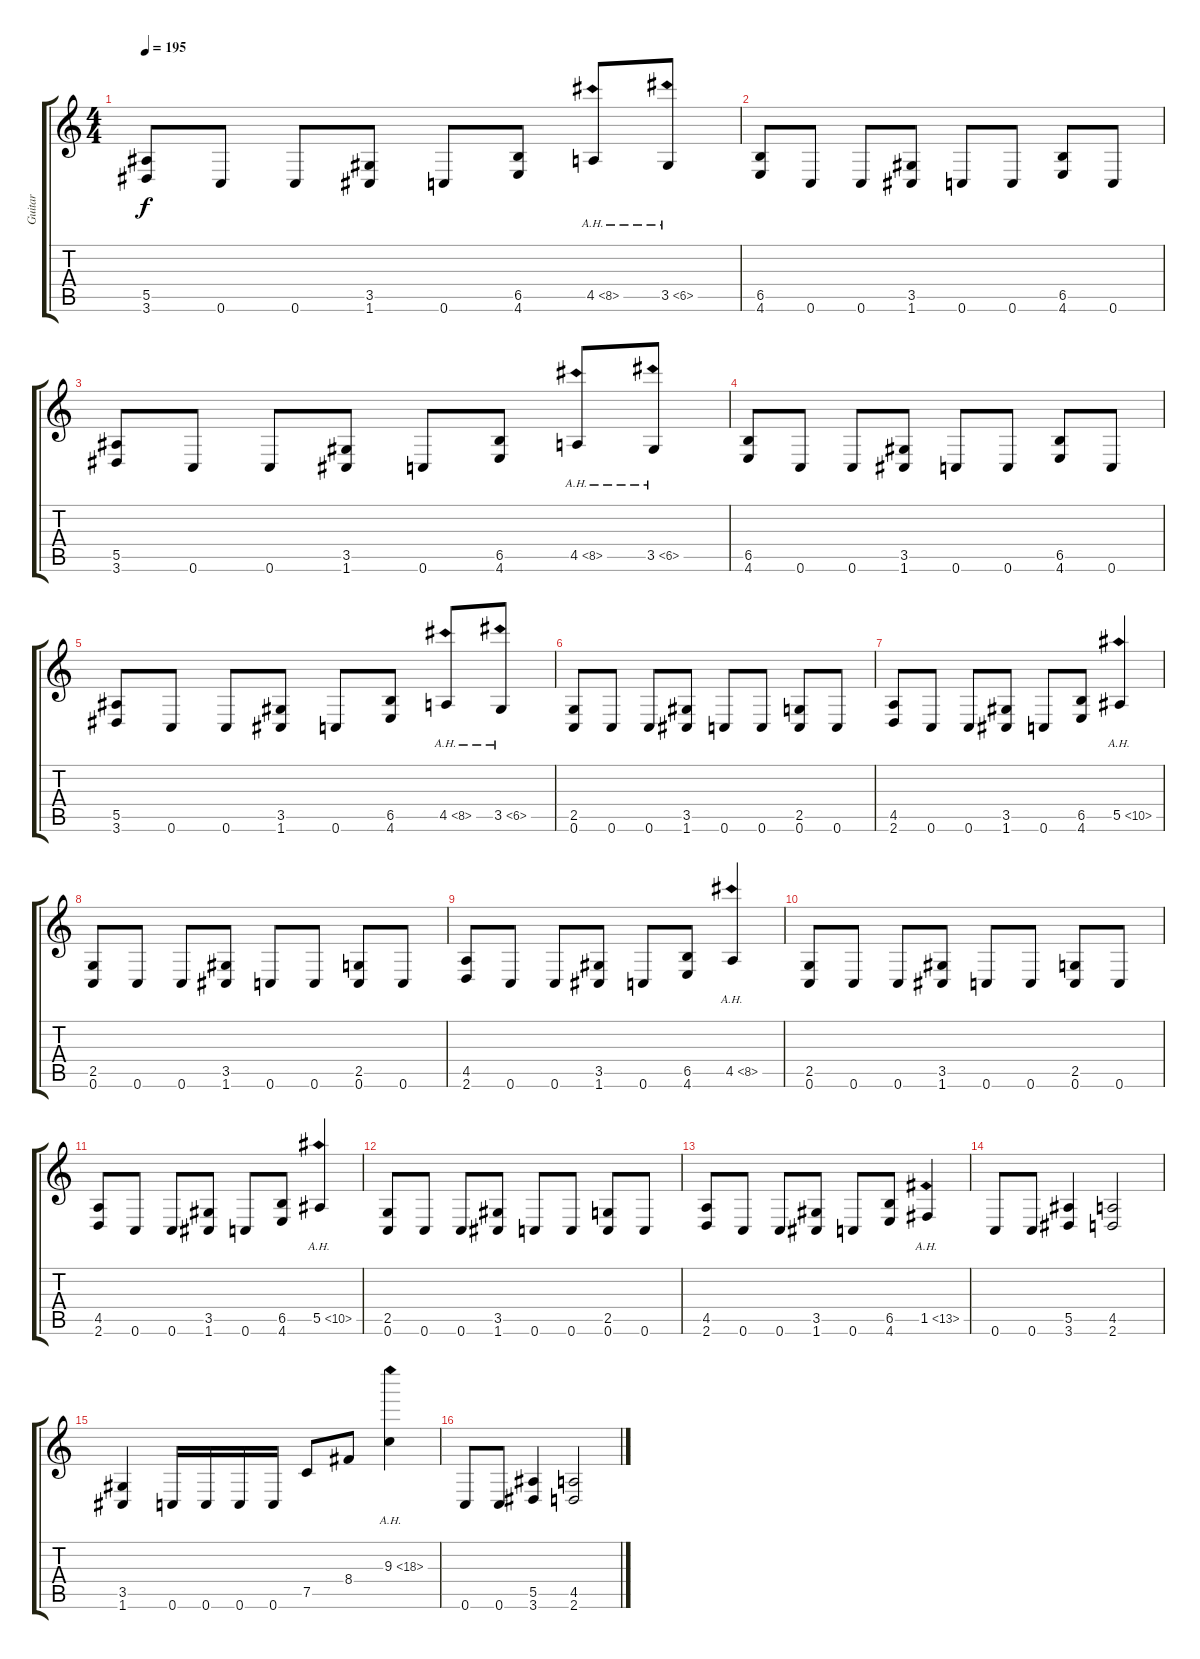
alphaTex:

\track ("Guitar" "Guitar") {instrument overdrivenguitar}
\staff {score tabs}
\tuning (C4 G3 Eb3 Bb2 F2 C2) {hide}
\ts (4 4)
\tempo 195
\clef g2
\ks c
(5.5 3.6).8{dy f} 0.6.8 0.6.8 (3.5 1.6).8 0.6.8 (6.5 4.6).8 4.5{ah 4}.8 3.5{ah 3}.8 |
(6.5 4.6).8 0.6.8 0.6.8 (3.5 1.6).8 0.6.8 0.6.8 (6.5 4.6).8 0.6.8 |
(5.5 3.6).8 0.6.8 0.6.8 (3.5 1.6).8 0.6.8 (6.5 4.6).8 4.5{ah 4}.8 3.5{ah 3}.8 |
(6.5 4.6).8 0.6.8 0.6.8 (3.5 1.6).8 0.6.8 0.6.8 (6.5 4.6).8 0.6.8 |
(5.5 3.6).8 0.6.8 0.6.8 (3.5 1.6).8 0.6.8 (6.5 4.6).8 4.5{ah 4}.8 3.5{ah 3}.8 |
(2.5 0.6).8 0.6.8 0.6.8 (3.5 1.6).8 0.6.8 0.6.8 (2.5 0.6).8 0.6.8 |
(4.5 2.6).8 0.6.8 0.6.8 (3.5 1.6).8 0.6.8 (6.5 4.6).8 5.5{ah 5}.4 |
(2.5 0.6).8 0.6.8 0.6.8 (3.5 1.6).8 0.6.8 0.6.8 (2.5 0.6).8 0.6.8 |
(4.5 2.6).8 0.6.8 0.6.8 (3.5 1.6).8 0.6.8 (6.5 4.6).8 4.5{ah 4}.4 |
(2.5 0.6).8 0.6.8 0.6.8 (3.5 1.6).8 0.6.8 0.6.8 (2.5 0.6).8 0.6.8 |
(4.5 2.6).8 0.6.8 0.6.8 (3.5 1.6).8 0.6.8 (6.5 4.6).8 5.5{ah 5}.4 |
(2.5 0.6).8 0.6.8 0.6.8 (3.5 1.6).8 0.6.8 0.6.8 (2.5 0.6).8 0.6.8 |
(4.5 2.6).8 0.6.8 0.6.8 (3.5 1.6).8 0.6.8 (6.5 4.6).8 1.5{ah 12}.4 |
0.6.8 0.6.8 (5.5 3.6).4 (4.5 2.6).2 |
(3.5 1.6).4 0.6.16 0.6.16 0.6.16 0.6.16 7.5.8 8.4.8 9.3{ah 9}.4 |
0.6.8 0.6.8 (5.5 3.6).4 (4.5 2.6).2
